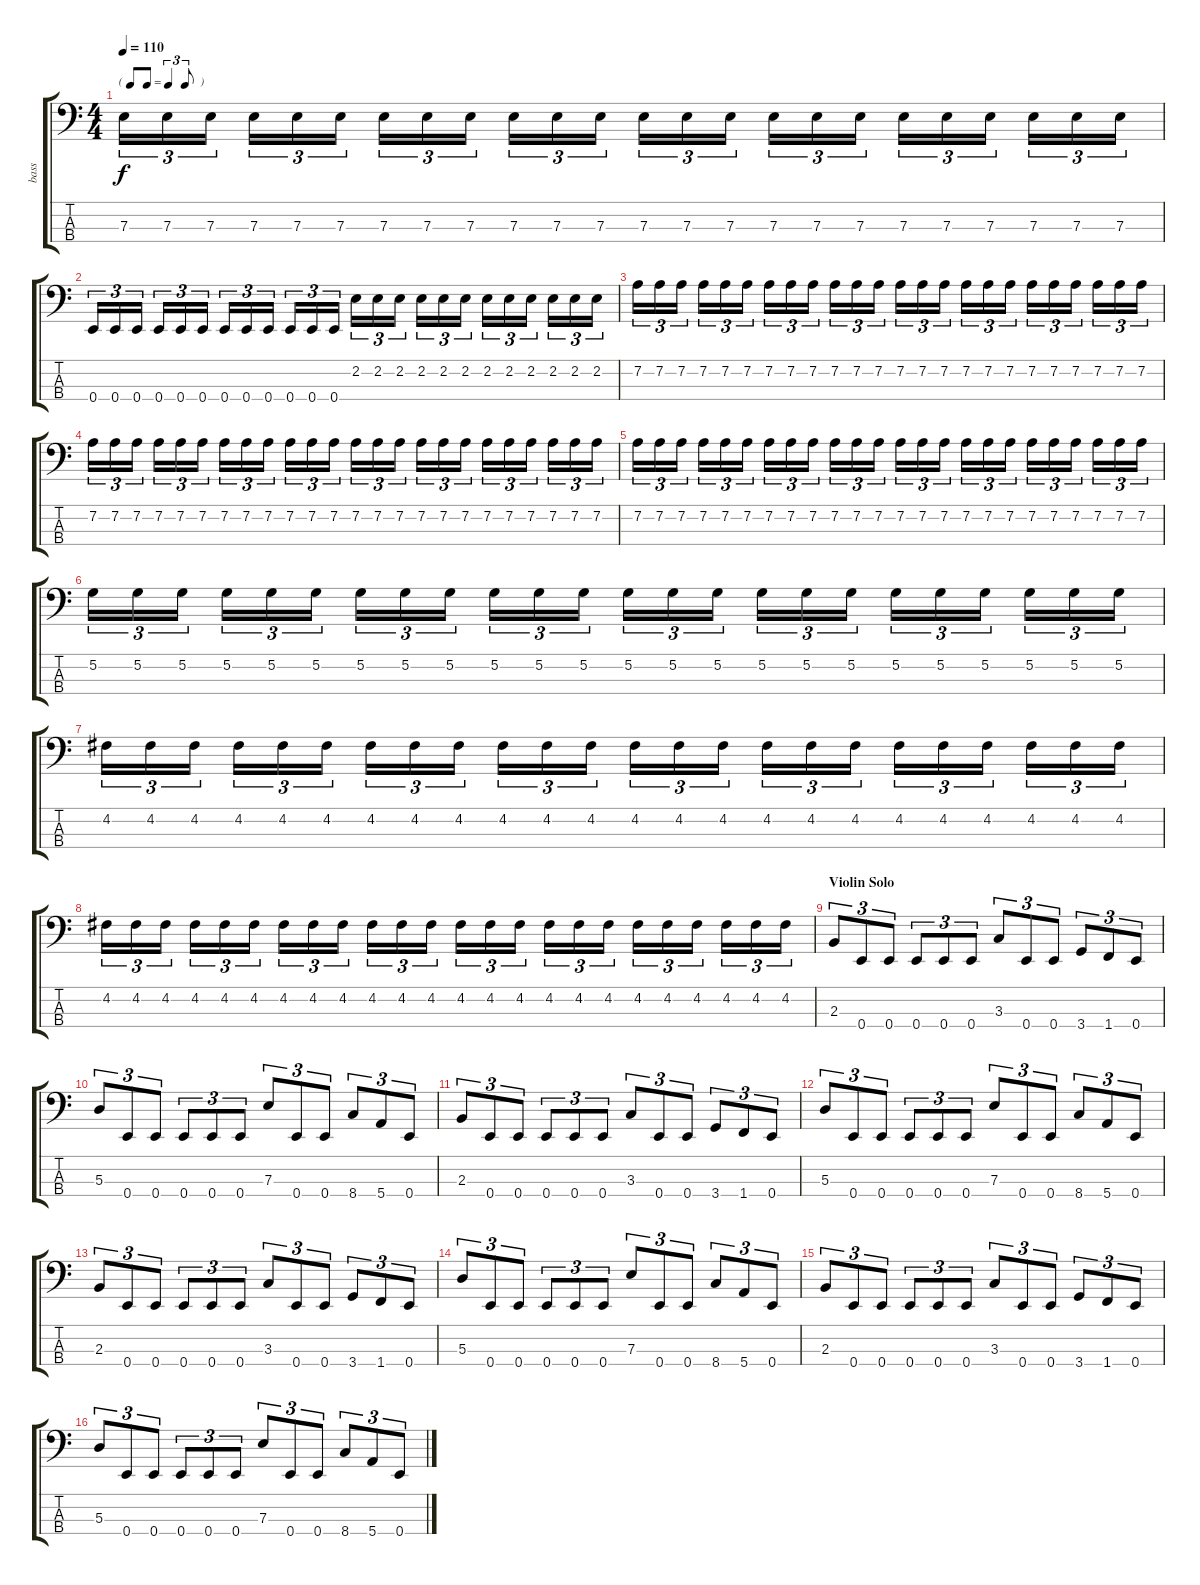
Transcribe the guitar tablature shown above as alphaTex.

\track ("bass" "bass") {instrument electricbassfinger}
\staff {score tabs}
\tuning (G2 D2 A1 E1) {hide}
\ts (4 4)
\tf triplet8th
\tempo 110
\clef f4
\ks c
7.3.16{tu (3 2) dy f} 7.3.16{tu (3 2)} 7.3.16{tu (3 2)} 7.3.16{tu (3 2)} 7.3.16{tu (3 2)} 7.3.16{tu (3 2)} 7.3.16{tu (3 2)} 7.3.16{tu (3 2)} 7.3.16{tu (3 2)} 7.3.16{tu (3 2)} 7.3.16{tu (3 2)} 7.3.16{tu (3 2)} 7.3.16{tu (3 2)} 7.3.16{tu (3 2)} 7.3.16{tu (3 2)} 7.3.16{tu (3 2)} 7.3.16{tu (3 2)} 7.3.16{tu (3 2)} 7.3.16{tu (3 2)} 7.3.16{tu (3 2)} 7.3.16{tu (3 2)} 7.3.16{tu (3 2)} 7.3.16{tu (3 2)} 7.3.16{tu (3 2)} |
0.4.16{tu (3 2)} 0.4.16{tu (3 2)} 0.4.16{tu (3 2)} 0.4.16{tu (3 2)} 0.4.16{tu (3 2)} 0.4.16{tu (3 2)} 0.4.16{tu (3 2)} 0.4.16{tu (3 2)} 0.4.16{tu (3 2)} 0.4.16{tu (3 2)} 0.4.16{tu (3 2)} 0.4.16{tu (3 2)} 2.2.16{tu (3 2)} 2.2.16{tu (3 2)} 2.2.16{tu (3 2)} 2.2.16{tu (3 2)} 2.2.16{tu (3 2)} 2.2.16{tu (3 2)} 2.2.16{tu (3 2)} 2.2.16{tu (3 2)} 2.2.16{tu (3 2)} 2.2.16{tu (3 2)} 2.2.16{tu (3 2)} 2.2.16{tu (3 2)} |
7.2.16{tu (3 2)} 7.2.16{tu (3 2)} 7.2.16{tu (3 2)} 7.2.16{tu (3 2)} 7.2.16{tu (3 2)} 7.2.16{tu (3 2)} 7.2.16{tu (3 2)} 7.2.16{tu (3 2)} 7.2.16{tu (3 2)} 7.2.16{tu (3 2)} 7.2.16{tu (3 2)} 7.2.16{tu (3 2)} 7.2.16{tu (3 2)} 7.2.16{tu (3 2)} 7.2.16{tu (3 2)} 7.2.16{tu (3 2)} 7.2.16{tu (3 2)} 7.2.16{tu (3 2)} 7.2.16{tu (3 2)} 7.2.16{tu (3 2)} 7.2.16{tu (3 2)} 7.2.16{tu (3 2)} 7.2.16{tu (3 2)} 7.2.16{tu (3 2)} |
7.2.16{tu (3 2)} 7.2.16{tu (3 2)} 7.2.16{tu (3 2)} 7.2.16{tu (3 2)} 7.2.16{tu (3 2)} 7.2.16{tu (3 2)} 7.2.16{tu (3 2)} 7.2.16{tu (3 2)} 7.2.16{tu (3 2)} 7.2.16{tu (3 2)} 7.2.16{tu (3 2)} 7.2.16{tu (3 2)} 7.2.16{tu (3 2)} 7.2.16{tu (3 2)} 7.2.16{tu (3 2)} 7.2.16{tu (3 2)} 7.2.16{tu (3 2)} 7.2.16{tu (3 2)} 7.2.16{tu (3 2)} 7.2.16{tu (3 2)} 7.2.16{tu (3 2)} 7.2.16{tu (3 2)} 7.2.16{tu (3 2)} 7.2.16{tu (3 2)} |
7.2.16{tu (3 2)} 7.2.16{tu (3 2)} 7.2.16{tu (3 2)} 7.2.16{tu (3 2)} 7.2.16{tu (3 2)} 7.2.16{tu (3 2)} 7.2.16{tu (3 2)} 7.2.16{tu (3 2)} 7.2.16{tu (3 2)} 7.2.16{tu (3 2)} 7.2.16{tu (3 2)} 7.2.16{tu (3 2)} 7.2.16{tu (3 2)} 7.2.16{tu (3 2)} 7.2.16{tu (3 2)} 7.2.16{tu (3 2)} 7.2.16{tu (3 2)} 7.2.16{tu (3 2)} 7.2.16{tu (3 2)} 7.2.16{tu (3 2)} 7.2.16{tu (3 2)} 7.2.16{tu (3 2)} 7.2.16{tu (3 2)} 7.2.16{tu (3 2)} |
5.2.16{tu (3 2)} 5.2.16{tu (3 2)} 5.2.16{tu (3 2)} 5.2.16{tu (3 2)} 5.2.16{tu (3 2)} 5.2.16{tu (3 2)} 5.2.16{tu (3 2)} 5.2.16{tu (3 2)} 5.2.16{tu (3 2)} 5.2.16{tu (3 2)} 5.2.16{tu (3 2)} 5.2.16{tu (3 2)} 5.2.16{tu (3 2)} 5.2.16{tu (3 2)} 5.2.16{tu (3 2)} 5.2.16{tu (3 2)} 5.2.16{tu (3 2)} 5.2.16{tu (3 2)} 5.2.16{tu (3 2)} 5.2.16{tu (3 2)} 5.2.16{tu (3 2)} 5.2.16{tu (3 2)} 5.2.16{tu (3 2)} 5.2.16{tu (3 2)} |
4.2.16{tu (3 2)} 4.2.16{tu (3 2)} 4.2.16{tu (3 2)} 4.2.16{tu (3 2)} 4.2.16{tu (3 2)} 4.2.16{tu (3 2)} 4.2.16{tu (3 2)} 4.2.16{tu (3 2)} 4.2.16{tu (3 2)} 4.2.16{tu (3 2)} 4.2.16{tu (3 2)} 4.2.16{tu (3 2)} 4.2.16{tu (3 2)} 4.2.16{tu (3 2)} 4.2.16{tu (3 2)} 4.2.16{tu (3 2)} 4.2.16{tu (3 2)} 4.2.16{tu (3 2)} 4.2.16{tu (3 2)} 4.2.16{tu (3 2)} 4.2.16{tu (3 2)} 4.2.16{tu (3 2)} 4.2.16{tu (3 2)} 4.2.16{tu (3 2)} |
4.2.16{tu (3 2)} 4.2.16{tu (3 2)} 4.2.16{tu (3 2)} 4.2.16{tu (3 2)} 4.2.16{tu (3 2)} 4.2.16{tu (3 2)} 4.2.16{tu (3 2)} 4.2.16{tu (3 2)} 4.2.16{tu (3 2)} 4.2.16{tu (3 2)} 4.2.16{tu (3 2)} 4.2.16{tu (3 2)} 4.2.16{tu (3 2)} 4.2.16{tu (3 2)} 4.2.16{tu (3 2)} 4.2.16{tu (3 2)} 4.2.16{tu (3 2)} 4.2.16{tu (3 2)} 4.2.16{tu (3 2)} 4.2.16{tu (3 2)} 4.2.16{tu (3 2)} 4.2.16{tu (3 2)} 4.2.16{tu (3 2)} 4.2.16{tu (3 2)} |
\section ("" "Violin Solo")
2.3.8{tu (3 2)} 0.4.8{tu (3 2)} 0.4.8{tu (3 2)} 0.4.8{tu (3 2)} 0.4.8{tu (3 2)} 0.4.8{tu (3 2)} 3.3.8{tu (3 2)} 0.4.8{tu (3 2)} 0.4.8{tu (3 2)} 3.4.8{tu (3 2)} 1.4.8{tu (3 2)} 0.4.8{tu (3 2)} |
5.3.8{tu (3 2)} 0.4.8{tu (3 2)} 0.4.8{tu (3 2)} 0.4.8{tu (3 2)} 0.4.8{tu (3 2)} 0.4.8{tu (3 2)} 7.3.8{tu (3 2)} 0.4.8{tu (3 2)} 0.4.8{tu (3 2)} 8.4.8{tu (3 2)} 5.4.8{tu (3 2)} 0.4.8{tu (3 2)} |
2.3.8{tu (3 2)} 0.4.8{tu (3 2)} 0.4.8{tu (3 2)} 0.4.8{tu (3 2)} 0.4.8{tu (3 2)} 0.4.8{tu (3 2)} 3.3.8{tu (3 2)} 0.4.8{tu (3 2)} 0.4.8{tu (3 2)} 3.4.8{tu (3 2)} 1.4.8{tu (3 2)} 0.4.8{tu (3 2)} |
5.3.8{tu (3 2)} 0.4.8{tu (3 2)} 0.4.8{tu (3 2)} 0.4.8{tu (3 2)} 0.4.8{tu (3 2)} 0.4.8{tu (3 2)} 7.3.8{tu (3 2)} 0.4.8{tu (3 2)} 0.4.8{tu (3 2)} 8.4.8{tu (3 2)} 5.4.8{tu (3 2)} 0.4.8{tu (3 2)} |
2.3.8{tu (3 2)} 0.4.8{tu (3 2)} 0.4.8{tu (3 2)} 0.4.8{tu (3 2)} 0.4.8{tu (3 2)} 0.4.8{tu (3 2)} 3.3.8{tu (3 2)} 0.4.8{tu (3 2)} 0.4.8{tu (3 2)} 3.4.8{tu (3 2)} 1.4.8{tu (3 2)} 0.4.8{tu (3 2)} |
5.3.8{tu (3 2)} 0.4.8{tu (3 2)} 0.4.8{tu (3 2)} 0.4.8{tu (3 2)} 0.4.8{tu (3 2)} 0.4.8{tu (3 2)} 7.3.8{tu (3 2)} 0.4.8{tu (3 2)} 0.4.8{tu (3 2)} 8.4.8{tu (3 2)} 5.4.8{tu (3 2)} 0.4.8{tu (3 2)} |
2.3.8{tu (3 2)} 0.4.8{tu (3 2)} 0.4.8{tu (3 2)} 0.4.8{tu (3 2)} 0.4.8{tu (3 2)} 0.4.8{tu (3 2)} 3.3.8{tu (3 2)} 0.4.8{tu (3 2)} 0.4.8{tu (3 2)} 3.4.8{tu (3 2)} 1.4.8{tu (3 2)} 0.4.8{tu (3 2)} |
5.3.8{tu (3 2)} 0.4.8{tu (3 2)} 0.4.8{tu (3 2)} 0.4.8{tu (3 2)} 0.4.8{tu (3 2)} 0.4.8{tu (3 2)} 7.3.8{tu (3 2)} 0.4.8{tu (3 2)} 0.4.8{tu (3 2)} 8.4.8{tu (3 2)} 5.4.8{tu (3 2)} 0.4.8{tu (3 2)}
